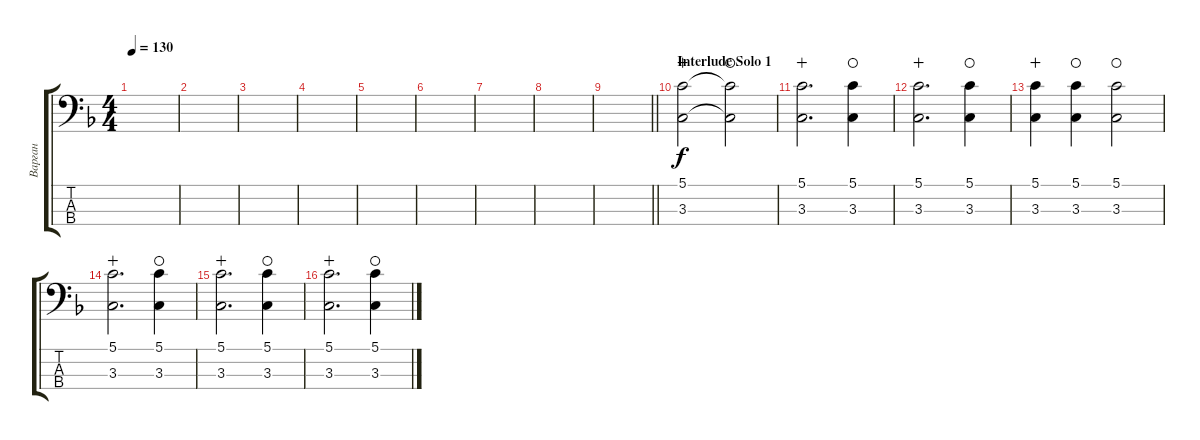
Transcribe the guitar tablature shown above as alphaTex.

\track ("Варган" "Варган") {instrument acousticguitarsteel}
\staff {score tabs}
\tuning (G2 D2 A1 E1) {hide}
\ts (4 4)
\tempo 130
\clef f4
\ks dminor
|
|
|
|
|
|
|
|
\barLineRight lightlight
|
\section ("" "Interlude Solo 1")
(5.1 3.3).2{wahc} (5.1{t} 3.3{t}).2{waho} |
(5.1 3.3).2{d wahc} (5.1 3.3).4{waho} |
(5.1 3.3).2{d wahc} (5.1 3.3).4{waho} |
(5.1 3.3).4{wahc} (5.1 3.3).4{waho} (5.1 3.3).2{waho} |
(5.1 3.3).2{d wahc} (5.1 3.3).4{waho} |
(5.1 3.3).2{d wahc} (5.1 3.3).4{waho} |
(5.1 3.3).2{d wahc} (5.1 3.3).4{waho}
